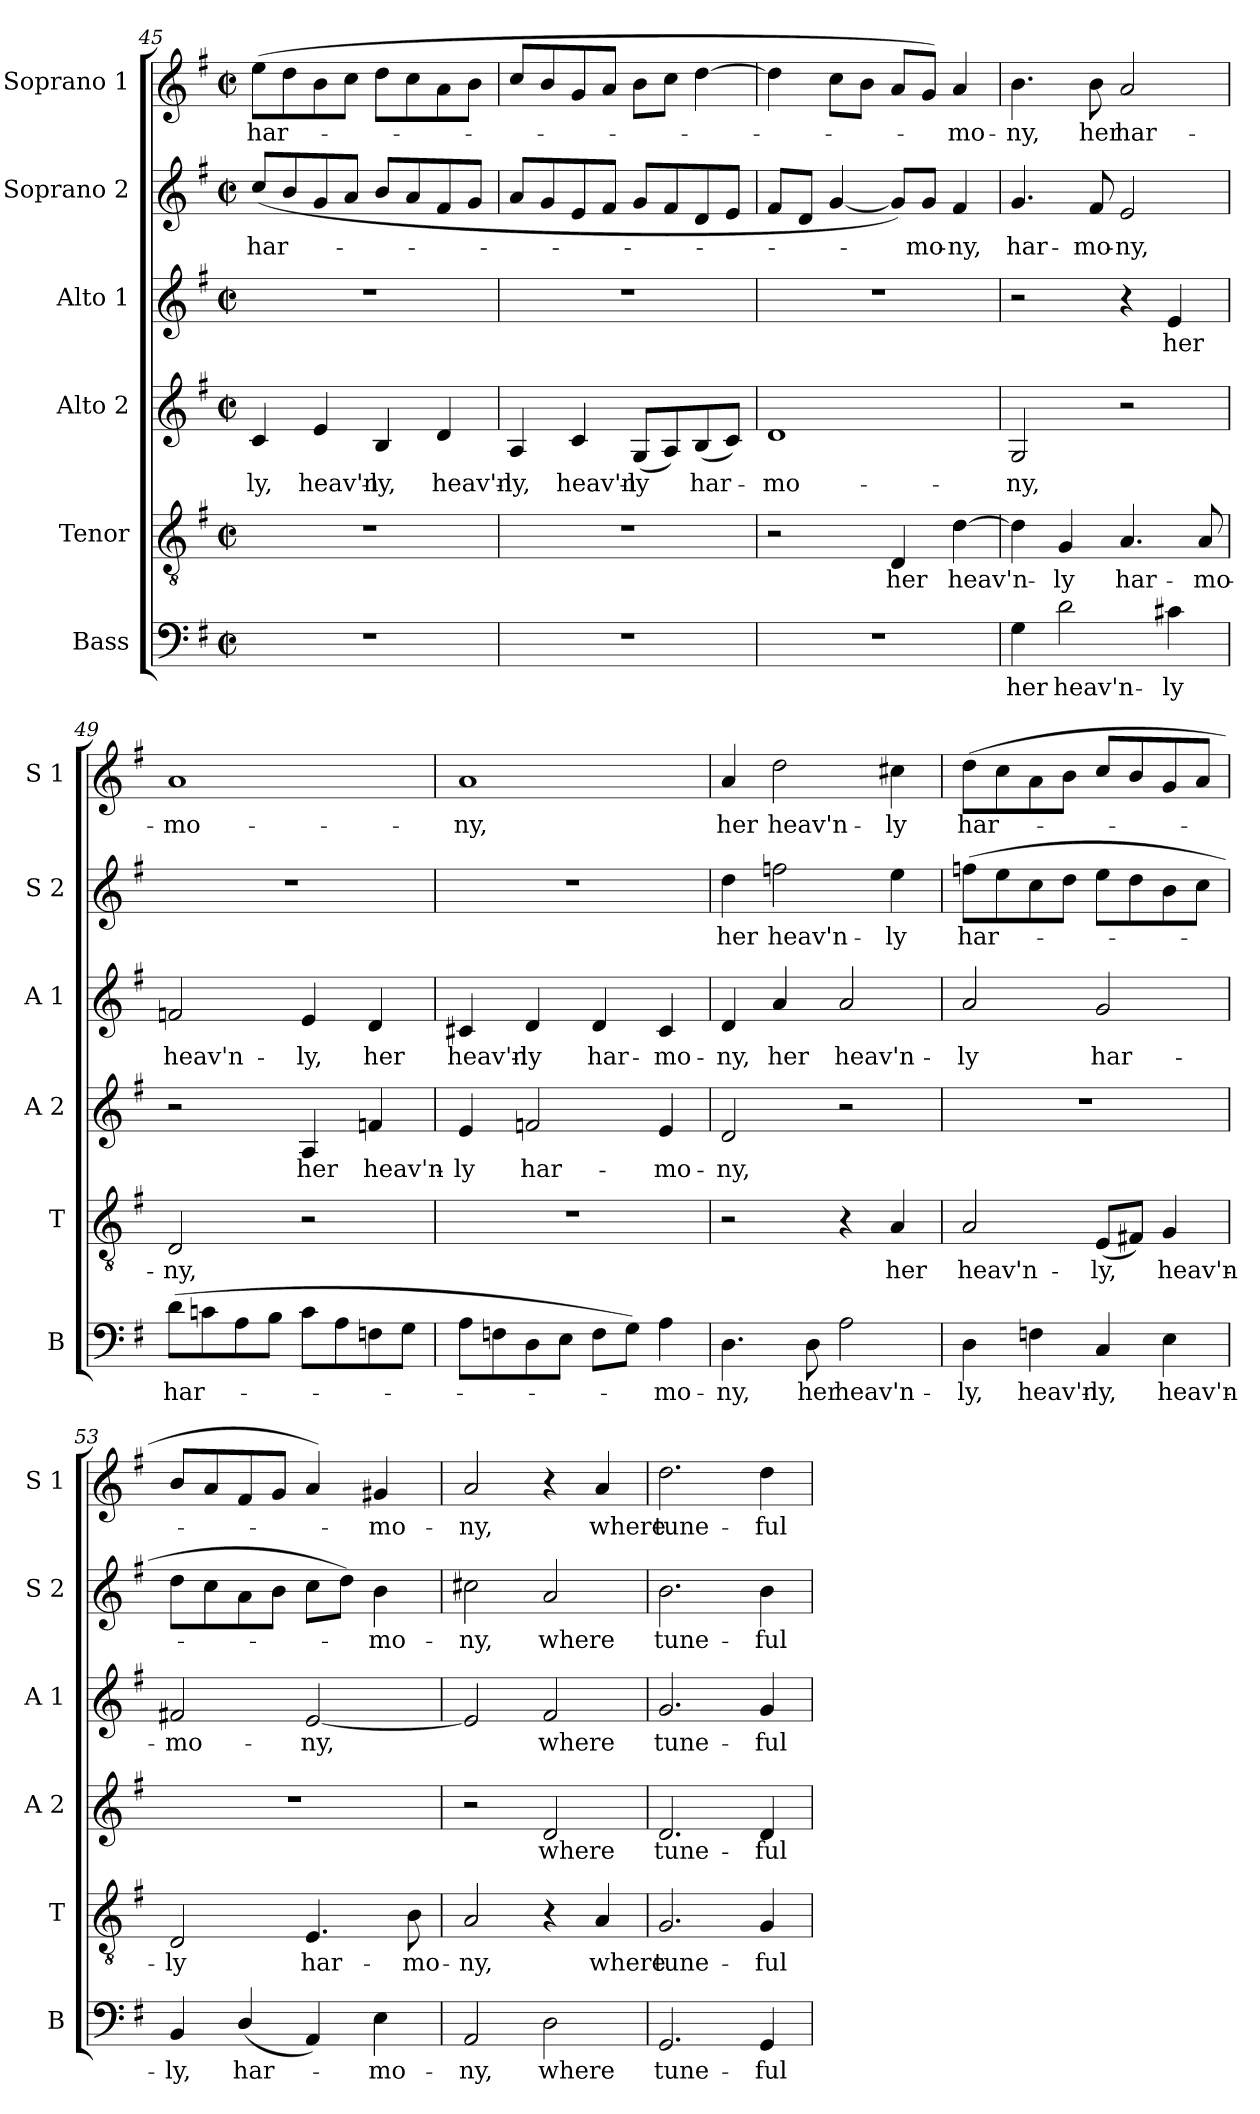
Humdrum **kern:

**kern	**text	**kern	**text	**kern	**text	**kern	**text	**kern	**text	**kern	**text
*part6	*part6	*part5	*part5	*part4	*part4	*part3	*part3	*part2	*part2	*part1	*part1
*staff6	*staff6	*staff5	*staff5	*staff4	*staff4	*staff3	*staff3	*staff2	*staff2	*staff1	*staff1
*I"Bass	*	*I"Tenor	*	*I"Alto 2	*	*I"Alto 1	*	*I"Soprano 2	*	*I"Soprano 1	*
*I'B	*	*I'T	*	*I'A 2	*	*I'A 1	*	*I'S 2	*	*I'S 1	*
!!LO:LB:g=z
*clefF4	*	*clefGv2	*	*clefG2	*	*clefG2	*	*clefG2	*	*clefG2	*
*k[f#]	*	*k[f#]	*	*k[f#]	*	*k[f#]	*	*k[f#]	*	*k[f#]	*
*G:	*	*G:	*	*G:	*	*G:	*	*G:	*	*G:	*
*M2/2	*	*M2/2	*	*M2/2	*	*M2/2	*	*M2/2	*	*M2/2	*
*met(c|)	*	*met(c|)	*	*met(c|)	*	*met(c|)	*	*met(c|)	*	*met(c|)	*
=45	=45	=45	=45	=45	=45	=45	=45	=45	=45	=45	=45
1r	.	1r	.	4c/	-ly,	1r	.	(8cc/L	har-	(8ee\L	har-
.	.	.	.	.	.	.	.	8b/	.	8dd\	.
.	.	.	.	4e/	heav'n-	.	.	8g/	.	8b\	.
.	.	.	.	.	.	.	.	8a/J	.	8cc\J	.
.	.	.	.	4B/	-ly,	.	.	8b/L	.	8dd\L	.
.	.	.	.	.	.	.	.	8a/	.	8cc\	.
.	.	.	.	4d/	heav'n-	.	.	8f#/	.	8a\	.
.	.	.	.	.	.	.	.	8g/J	.	8b\J	.
=46	=46	=46	=46	=46	=46	=46	=46	=46	=46	=46	=46
1r	.	1r	.	4A/	-ly,	1r	.	8a/L	.	8cc/L	.
.	.	.	.	.	.	.	.	8g/	.	8b/	.
.	.	.	.	4c/	heav'n-	.	.	8e/	.	8g/	.
.	.	.	.	.	.	.	.	8f#/J	.	8a/J	.
.	.	.	.	(8G/L	-ly	.	.	8g/L	.	8b\L	.
.	.	.	.	8A/)	.	.	.	8f#/	.	8cc\J	.
.	.	.	.	(8B/	har-	.	.	8d/	.	[4dd\	.
.	.	.	.	8c/J)	.	.	.	8e/J	.	.	.
=47	=47	=47	=47	=47	=47	=47	=47	=47	=47	=47	=47
1r	.	2r	.	1d	-mo-	1r	.	8f#/L	.	4dd\]	.
.	.	.	.	.	.	.	.	8d/J	.	.	.
.	.	.	.	.	.	.	.	[4g/	.	8cc\L	.
.	.	.	.	.	.	.	.	.	.	8b\J	.
.	.	4D/	her	.	.	.	.	8g/L])	.	8a/L	.
.	.	.	.	.	.	.	.	8g/J	-mo-	8g/J)	.
.	.	[4d\	heav'n-	.	.	.	.	4f#/	-ny,	4a/	-mo-
=48	=48	=48	=48	=48	=48	=48	=48	=48	=48	=48	=48
4G\	her	4d\]	.	2G/	-ny,	2r	.	4.g/	har-	4.b\	-ny,
2d\	heav'n-	4G/	-ly	.	.	.	.	.	.	.	.
.	.	.	.	.	.	.	.	8f#/	-mo-	8b\	her
.	.	4.A/	har-	2r	.	4r	.	2e/	-ny,	2a/	har-
4c#X\	-ly	.	.	.	.	4e/	her	.	.	.	.
.	.	8A/	-mo-	.	.	.	.	.	.	.	.
=49	=49	=49	=49	=49	=49	=49	=49	=49	=49	=49	=49
(8d\L	har-	2D/	-ny,	2r	.	2fn/	heav'n-	1r	.	1a	-mo-
8cn\	.	.	.	.	.	.	.	.	.	.	.
8A\	.	.	.	.	.	.	.	.	.	.	.
8B\J	.	.	.	.	.	.	.	.	.	.	.
8c\L	.	2r	.	4A/	her	4e/	-ly,	.	.	.	.
8A\	.	.	.	.	.	.	.	.	.	.	.
8Fn\	.	.	.	4fn/	heav'n-	4d/	her	.	.	.	.
8G\J	.	.	.	.	.	.	.	.	.	.	.
!!LO:PB:g=z
=50	=50	=50	=50	=50	=50	=50	=50	=50	=50	=50	=50
8A\L	.	1r	.	4e/	-ly	4c#X/	heav'n-	1r	.	1a	-ny,
8Fn\	.	.	.	.	.	.	.	.	.	.	.
8D\	.	.	.	2fn/	har-	4d/	-ly	.	.	.	.
8E\J	.	.	.	.	.	.	.	.	.	.	.
8F\L	.	.	.	.	.	4d/	har-	.	.	.	.
8G\J)	.	.	.	.	.	.	.	.	.	.	.
4A\	-mo-	.	.	4e/	-mo-	4c#/	-mo-	.	.	.	.
=51	=51	=51	=51	=51	=51	=51	=51	=51	=51	=51	=51
4.D\	-ny,	2r	.	2d/	-ny,	4d/	-ny,	4dd\	her	4a/	her
.	.	.	.	.	.	4a/	her	2ffn\	heav'n-	2dd\	heav'n-
8D\	her	.	.	.	.	.	.	.	.	.	.
2A\	heav'n-	4r	.	2r	.	2a/	heav'n-	.	.	.	.
.	.	4A/	her	.	.	.	.	4ee\	-ly	4cc#X\	-ly
=52	=52	=52	=52	=52	=52	=52	=52	=52	=52	=52	=52
4D\	-ly,	2A/	heav'n-	1r	.	2a/	-ly	(8ffn\L	har-	(8dd\L	har-
.	.	.	.	.	.	.	.	8ee\	.	8cc\	.
4Fn\	heav'n-	.	.	.	.	.	.	8cc\	.	8a\	.
.	.	.	.	.	.	.	.	8dd\J	.	8b\J	.
4C/	-ly,	(8E/L	-ly,	.	.	2g/	har-	8ee\L	.	8cc/L	.
.	.	8F#X/J)	.	.	.	.	.	8dd\	.	8b/	.
4E\	heav'n-	4G/	heav'n-	.	.	.	.	8b\	.	8g/	.
.	.	.	.	.	.	.	.	8cc\J	.	8a/J	.
=53	=53	=53	=53	=53	=53	=53	=53	=53	=53	=53	=53
4BB/	-ly,	2D/	-ly	1r	.	2f#X/	-mo-	8dd\L	.	8b/L	.
.	.	.	.	.	.	.	.	8cc\	.	8a/	.
(<4D/	har-	.	.	.	.	.	.	8a\	.	8f#/	.
.	.	.	.	.	.	.	.	8b\J	.	8g/J	.
4AA/)	.	4.E/	har-	.	.	[2e/	-ny,	8cc\L	.	4a/)	.
.	.	.	.	.	.	.	.	8dd\J)	.	.	.
4E\	-mo-	.	.	.	.	.	.	4b\	-mo-	4g#X/	-mo-
.	.	8B\	-mo-	.	.	.	.	.	.	.	.
=54	=54	=54	=54	=54	=54	=54	=54	=54	=54	=54	=54
2AA/	-ny,	2A/	-ny,	2r	.	2e/]	.	2cc#X\	-ny,	2a/	-ny,
2D\	where	4r	.	2d/	where	2f#/	where	2a/	where	4r	.
.	.	4A/	where	.	.	.	.	.	.	4a/	where
!!LO:LB:g=z
=55	=55	=55	=55	=55	=55	=55	=55	=55	=55	=55	=55
2.GG/	tune-	2.G/	tune-	2.d/	tune-	2.g/	tune-	2.b\	tune-	2.dd\	tune-
4GG/	-ful	4G/	-ful	4d/	-ful	4g/	-ful	4b\	-ful	4dd\	-ful
=	=	=	=	=	=	=	=	=	=	=	=
*-	*-	*-	*-	*-	*-	*-	*-	*-	*-	*-	*-
